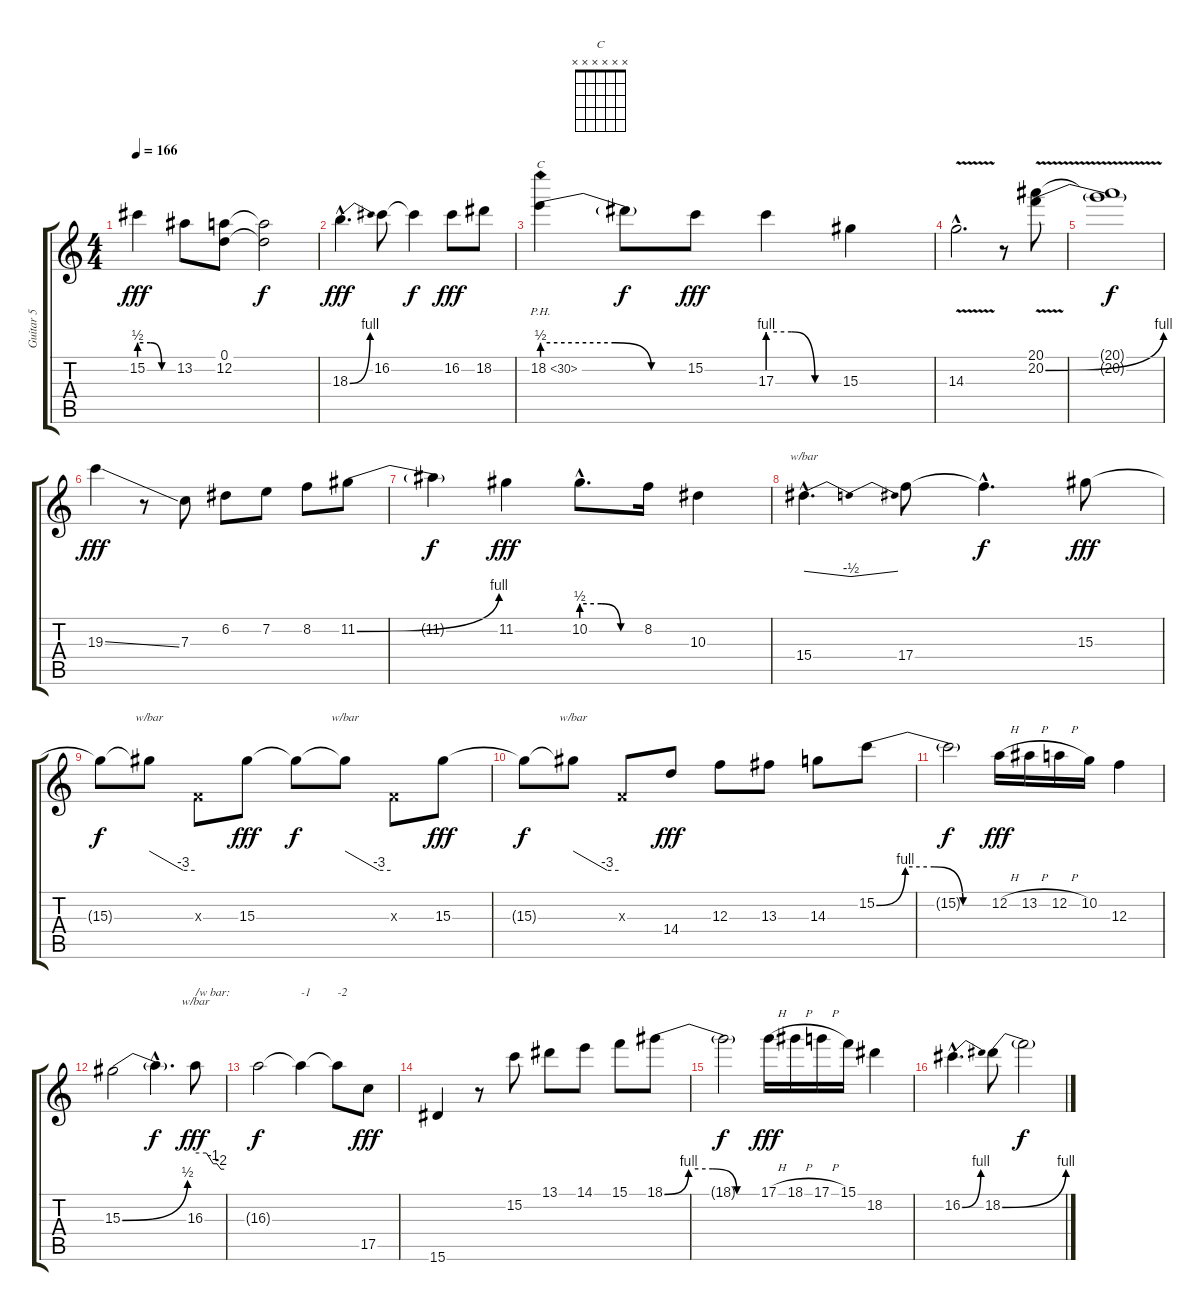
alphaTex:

\track ("Guitar 5" "Guitar 5") {instrument distortionguitar}
\staff {score tabs}
\tuning (D4 A3 F3 C3 G2 C2) {hide}
\chord ("C" x x x x x x) {firstfret 0}
\ts (4 4)
\tempo 166
\clef g2
\ks c
15.2{be (custom 0 2 20 2 40 0 60 0)}.4{dy fff} 13.2.8 (0.1 12.2).8 (0.1{t} 12.2{t}).2{dy f} |
18.3{be (bend 0 0 60 4) hac}.4{d dy fff} 16.2.8 16.2{t}.4{dy f} 16.2.8{dy fff} 18.2.8 |
18.2{be (custom 0 2 30 2 45 0 60 0) ph 12}.4{ch "C" volume 0} 18.2{t}.8{dy f} 15.2.8{dy fff volume 16} 17.3{be (custom 0 4 20 4 40 0 60 0)}.4 15.3.4 |
14.3{v hac}.2{d} r.8 (20.1 20.2{be (bend 0 0 60 4) v}).8 |
(20.1{t} 20.2{t}).1{dy f} |
19.3{ss}.4{dy fff} r.8 7.3.8 6.2.8 7.2.8 8.2.8 11.2{be (bend 0 0 60 4)}.8 |
11.2{t}.4{dy f} 11.2.4{dy fff} 10.2{be (custom 0 2 20 2 40 0 60 0) hac}.8{d} 8.2.16 10.3.4 |
15.4{hac}.4{d tbe (dip default 0 0 30 -2 60 0)} 17.4.8 17.4{hac t}.4{d dy f} 15.3.8{dy fff} |
15.3{t}.8{dy f} 15.3{t}.8{tbe (custom default 0 0 45 -12 60 -12) volume 0} 0.3{x}.8 15.3.8{dy fff volume 16} 15.3{t}.8{dy f} 15.3{t}.8{tbe (custom default 0 0 45 -12 60 -12) volume 0} 0.3{x}.8 15.3.8{dy fff volume 16} |
15.3{t}.8{dy f} 15.3{t}.8{tbe (custom default 0 0 45 -12 60 -12) volume 0} 0.3{x}.8 14.4.8{dy fff volume 16} 12.3.8 13.3.8 14.3.8 15.2{be (custom 0 0 15 4 30 4 45 0 60 0)}.8 |
15.2{t}.2{dy f} 12.2{h}.16{dy fff} 13.2{h}.16 12.2{h}.16 10.2.16 12.3.4 |
15.3{be (bend 0 0 60 2)}.2 15.3{hac t}.4{d dy f} 16.3.8{tbe (custom default 0 0 23 0 37 -4 45 -4 53 -8 60 -8) txt "/w bar:" dy fff} |
16.3{t}.2{dy f} 16.3{t}.4{txt "-1"} 16.3{t}.8{txt "-2"} 17.5.8{dy fff} |
15.6.4 r.8 15.2.8 13.1.8 14.1.8 15.1.8 18.1{be (custom 0 0 15 4 30 4 45 0 60 0)}.8 |
18.1{t}.2{dy f} 17.1{h}.16{dy fff} 18.1{h}.16 17.1{h}.16 15.1.16 18.2.4 |
16.2{be (bend 0 0 60 4) hac}.4{d} 18.2{be (bend 0 0 60 4)}.8 18.2{t}.2{dy f}
